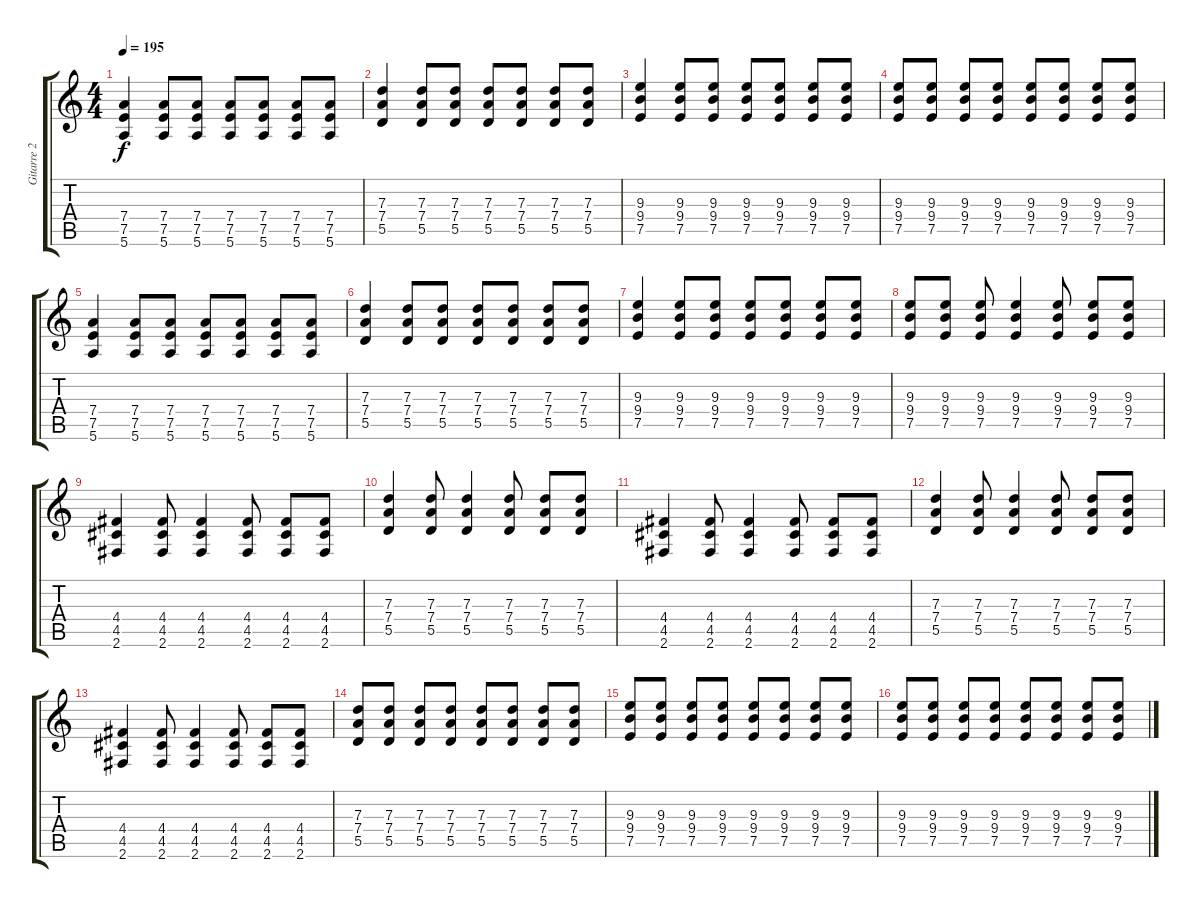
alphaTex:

\track ("Gitarre 2" "Gitarre 2") {instrument distortionguitar}
\staff {score tabs}
\tuning (E4 B3 G3 D3 A2 E2) {hide}
\ts (4 4)
\tempo 195
\clef g2
\ks c
(7.4 7.5 5.6).4{dy f instrument distortionguitar} (7.4 7.5 5.6).8{instrument electricguitarmuted} (7.4 7.5 5.6).8 (7.4 7.5 5.6).8 (7.4 7.5 5.6).8 (7.4 7.5 5.6).8 (7.4 7.5 5.6).8 |
(7.3 7.4 5.5).4{instrument distortionguitar} (7.3 7.4 5.5).8{instrument electricguitarmuted} (7.3 7.4 5.5).8 (7.3 7.4 5.5).8 (7.3 7.4 5.5).8 (7.3 7.4 5.5).8 (7.3 7.4 5.5).8 |
(9.3 9.4 7.5).4{instrument distortionguitar} (9.3 9.4 7.5).8{instrument electricguitarmuted} (9.3 9.4 7.5).8 (9.3 9.4 7.5).8 (9.3 9.4 7.5).8 (9.3 9.4 7.5).8 (9.3 9.4 7.5).8 |
(9.3 9.4 7.5).8 (9.3 9.4 7.5).8 (9.3 9.4 7.5).8 (9.3 9.4 7.5).8 (9.3 9.4 7.5).8 (9.3 9.4 7.5).8 (9.3 9.4 7.5).8 (9.3 9.4 7.5).8 |
(7.4 7.5 5.6).4{instrument distortionguitar} (7.4 7.5 5.6).8{instrument electricguitarmuted} (7.4 7.5 5.6).8 (7.4 7.5 5.6).8 (7.4 7.5 5.6).8 (7.4 7.5 5.6).8 (7.4 7.5 5.6).8 |
(7.3 7.4 5.5).4{instrument distortionguitar} (7.3 7.4 5.5).8{instrument electricguitarmuted} (7.3 7.4 5.5).8 (7.3 7.4 5.5).8 (7.3 7.4 5.5).8 (7.3 7.4 5.5).8 (7.3 7.4 5.5).8 |
(9.3 9.4 7.5).4{instrument distortionguitar} (9.3 9.4 7.5).8{instrument electricguitarmuted} (9.3 9.4 7.5).8 (9.3 9.4 7.5).8 (9.3 9.4 7.5).8 (9.3 9.4 7.5).8 (9.3 9.4 7.5).8 |
(9.3 9.4 7.5).8 (9.3 9.4 7.5).8{instrument distortionguitar} (9.3 9.4 7.5).8{instrument electricguitarmuted} (9.3 9.4 7.5).4{instrument distortionguitar} (9.3 9.4 7.5).8{instrument distortionguitar} (9.3 9.4 7.5).8 (9.3 9.4 7.5).8 |
(4.4 4.5 2.6).4 (4.4 4.5 2.6).8 (4.4 4.5 2.6).4 (4.4 4.5 2.6).8 (4.4 4.5 2.6).8 (4.4 4.5 2.6).8 |
(7.3 7.4 5.5).4 (7.3 7.4 5.5).8 (7.3 7.4 5.5).4 (7.3 7.4 5.5).8 (7.3 7.4 5.5).8 (7.3 7.4 5.5).8 |
(4.4 4.5 2.6).4 (4.4 4.5 2.6).8 (4.4 4.5 2.6).4 (4.4 4.5 2.6).8 (4.4 4.5 2.6).8 (4.4 4.5 2.6).8 |
(7.3 7.4 5.5).4 (7.3 7.4 5.5).8 (7.3 7.4 5.5).4 (7.3 7.4 5.5).8 (7.3 7.4 5.5).8 (7.3 7.4 5.5).8 |
(4.4 4.5 2.6).4 (4.4 4.5 2.6).8 (4.4 4.5 2.6).4 (4.4 4.5 2.6).8 (4.4 4.5 2.6).8 (4.4 4.5 2.6).8 |
(7.3 7.4 5.5).8 (7.3 7.4 5.5).8 (7.3 7.4 5.5).8 (7.3 7.4 5.5).8 (7.3 7.4 5.5).8 (7.3 7.4 5.5).8 (7.3 7.4 5.5).8 (7.3 7.4 5.5).8 |
(9.3 9.4 7.5).8 (9.3 9.4 7.5).8 (9.3 9.4 7.5).8 (9.3 9.4 7.5).8 (9.3 9.4 7.5).8 (9.3 9.4 7.5).8 (9.3 9.4 7.5).8 (9.3 9.4 7.5).8 |
(9.3 9.4 7.5).8 (9.3 9.4 7.5).8 (9.3 9.4 7.5).8 (9.3 9.4 7.5).8 (9.3 9.4 7.5).8 (9.3 9.4 7.5).8 (9.3 9.4 7.5).8 (9.3 9.4 7.5).8
